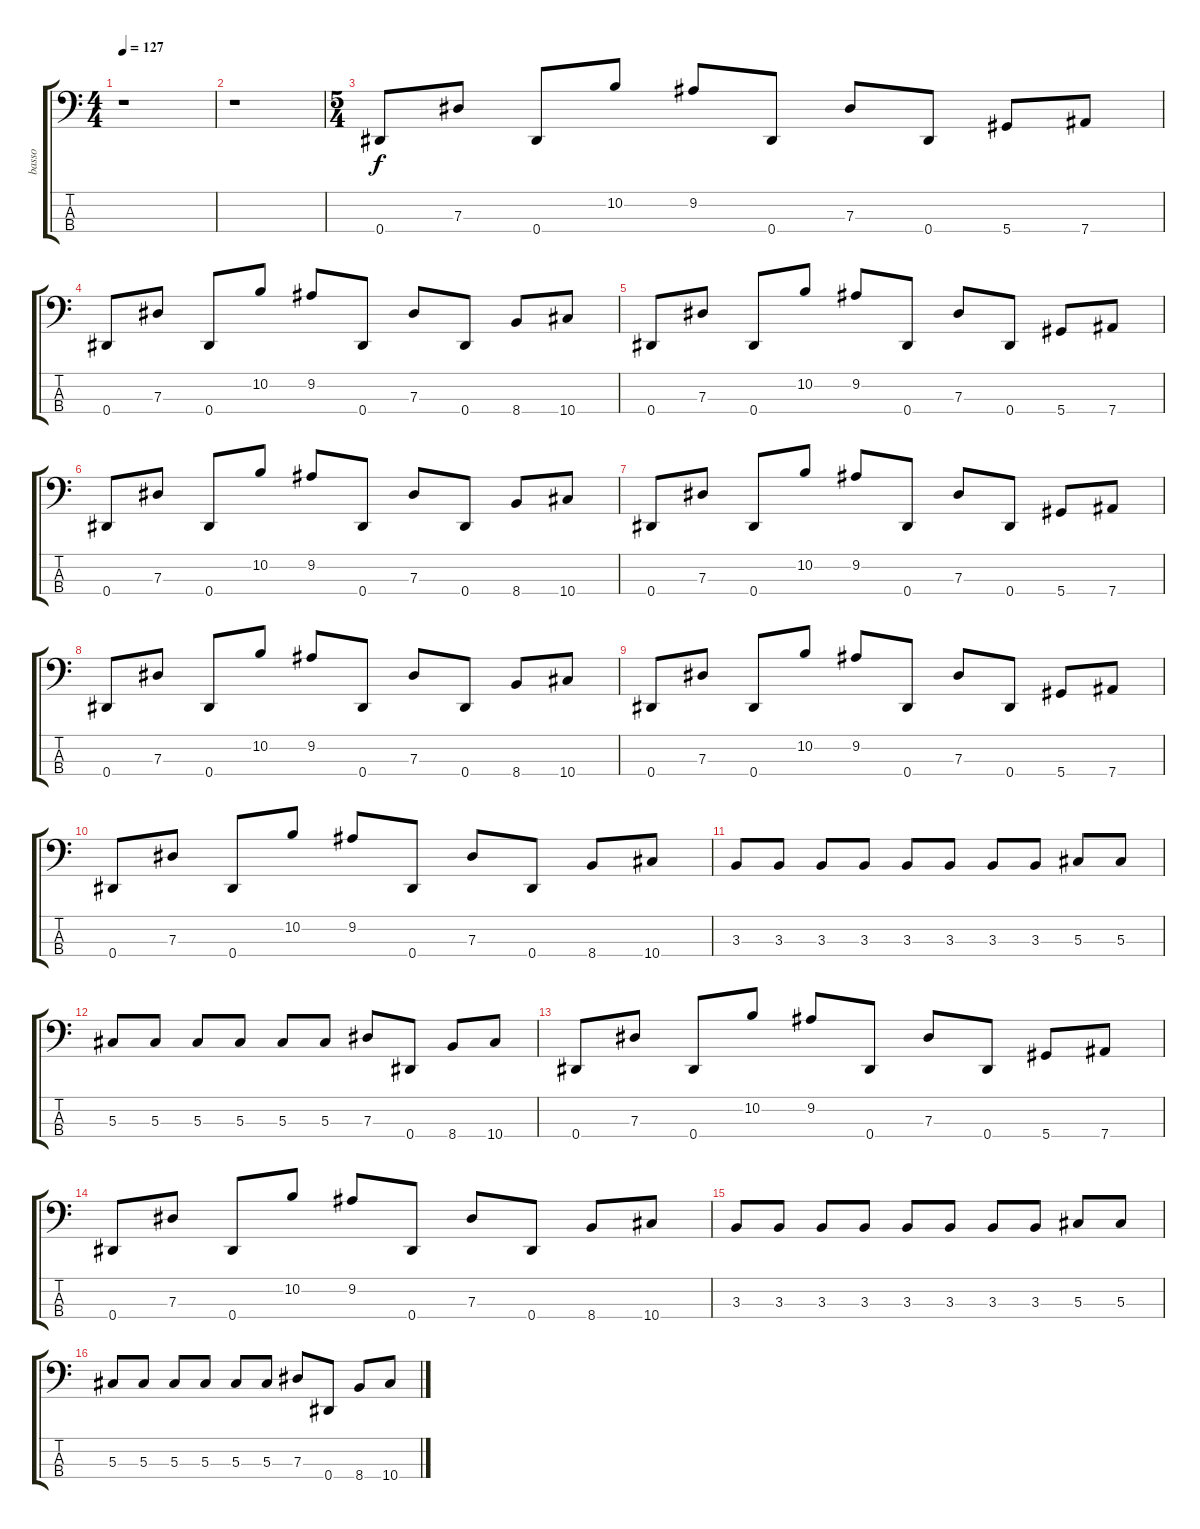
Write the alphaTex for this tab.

\track ("basso" "basso") {instrument electricbasspick}
\staff {score tabs}
\tuning (Gb2 Db2 Ab1 Eb1) {hide}
\ts (4 4)
\tempo 127
\clef f4
\ks c
r.1{dy f} |
r.1 |
\ts (5 4)
0.4.8 7.3.8 0.4.8 10.2.8 9.2.8 0.4.8 7.3.8 0.4.8 5.4.8 7.4.8 |
0.4.8 7.3.8 0.4.8 10.2.8 9.2.8 0.4.8 7.3.8 0.4.8 8.4.8 10.4.8 |
0.4.8 7.3.8 0.4.8 10.2.8 9.2.8 0.4.8 7.3.8 0.4.8 5.4.8 7.4.8 |
0.4.8 7.3.8 0.4.8 10.2.8 9.2.8 0.4.8 7.3.8 0.4.8 8.4.8 10.4.8 |
0.4.8 7.3.8 0.4.8 10.2.8 9.2.8 0.4.8 7.3.8 0.4.8 5.4.8 7.4.8 |
0.4.8 7.3.8 0.4.8 10.2.8 9.2.8 0.4.8 7.3.8 0.4.8 8.4.8 10.4.8 |
0.4.8 7.3.8 0.4.8 10.2.8 9.2.8 0.4.8 7.3.8 0.4.8 5.4.8 7.4.8 |
0.4.8 7.3.8 0.4.8 10.2.8 9.2.8 0.4.8 7.3.8 0.4.8 8.4.8 10.4.8 |
3.3.8 3.3.8 3.3.8 3.3.8 3.3.8 3.3.8 3.3.8 3.3.8 5.3.8 5.3.8 |
5.3.8 5.3.8 5.3.8 5.3.8 5.3.8 5.3.8 7.3.8 0.4.8 8.4.8 10.4.8 |
0.4.8 7.3.8 0.4.8 10.2.8 9.2.8 0.4.8 7.3.8 0.4.8 5.4.8 7.4.8 |
0.4.8 7.3.8 0.4.8 10.2.8 9.2.8 0.4.8 7.3.8 0.4.8 8.4.8 10.4.8 |
3.3.8 3.3.8 3.3.8 3.3.8 3.3.8 3.3.8 3.3.8 3.3.8 5.3.8 5.3.8 |
5.3.8 5.3.8 5.3.8 5.3.8 5.3.8 5.3.8 7.3.8 0.4.8 8.4.8 10.4.8
